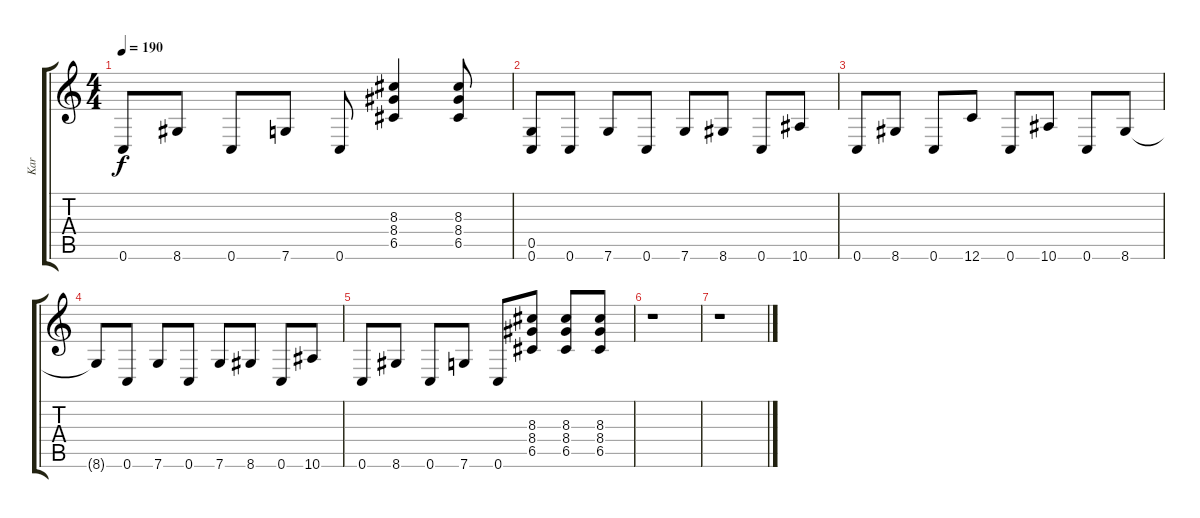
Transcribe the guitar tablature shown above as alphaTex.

\track ("Kar" "Kar") {instrument distortionguitar}
\staff {score tabs}
\tuning (D4 A3 F3 C3 G2 C2) {hide}
\ts (4 4)
\tempo 190
\clef g2
\ks c
0.6.8{dy f} 8.6.8 0.6.8 7.6.8 0.6.8 (8.3 8.4 6.5).4 (8.3 8.4 6.5).8 |
(0.5 0.6).8 0.6.8 7.6.8 0.6.8 7.6.8 8.6.8 0.6.8 10.6.8 |
0.6.8 8.6.8 0.6.8 12.6.8 0.6.8 10.6.8 0.6.8 8.6.8 |
8.6{t}.8 0.6.8 7.6.8 0.6.8 7.6.8 8.6.8 0.6.8 10.6.8 |
0.6.8 8.6.8 0.6.8 7.6.8 0.6.8 (8.3 8.4 6.5).8 (8.3 8.4 6.5).8 (8.3 8.4 6.5).8 |
r.1 |
r.1
